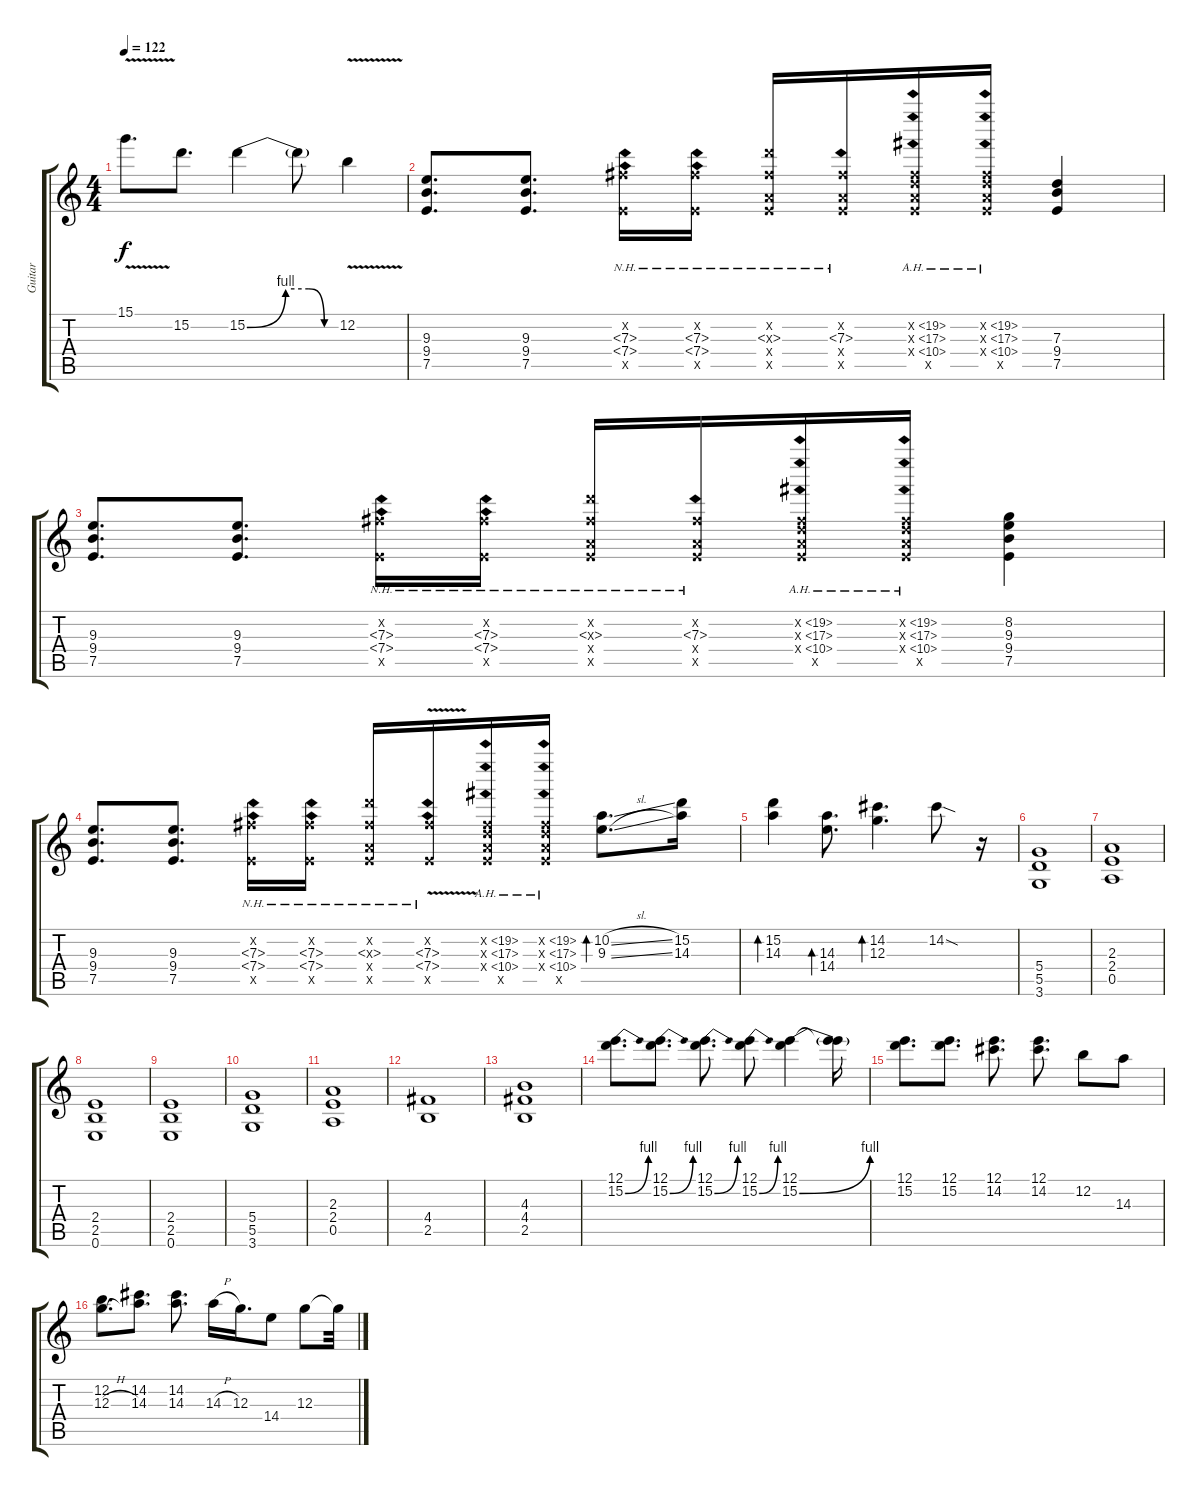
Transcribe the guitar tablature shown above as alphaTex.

\track ("Guitar" "Guitar") {instrument distortionguitar}
\staff {score tabs}
\tuning (E4 B3 G3 D3 A2 E2) {hide}
\ts (4 4)
\tempo 122
\clef g2
\ks c
15.1{v}.8{d dy f} 15.2.8{d} 15.2{be (custom 0 0 25 4 40 4 50 0 55 0 60 0)}.4 15.2{t}.8 12.2{v}.4 |
(9.3 9.4 7.5).8{d} (9.3 9.4 7.5).8{d} (7.2{x} 7.3{nh} 7.4{nh} 7.5{x}).16 (7.2{x} 7.3{nh} 7.4{nh} 7.5{x}).16 (7.2{x} 7.3{nh x} 7.4{x} 7.5{x}).16 (7.2{x} 7.3{nh} 7.4{x} 7.5{x}).16 (7.2{ah 12 x} 7.3{ah 10 x} 7.4{ah 3 x} 7.5{x}).16 (7.2{ah 12 x} 7.3{ah 10 x} 7.4{ah 3 x} 7.5{x}).16 (7.3 9.4 7.5).4 |
(9.3 9.4 7.5).8{d} (9.3 9.4 7.5).8{d} (7.2{x} 7.3{nh} 7.4{nh} 7.5{x}).16 (7.2{x} 7.3{nh} 7.4{nh} 7.5{x}).16 (7.2{x} 7.3{nh x} 7.4{x} 7.5{x}).16 (7.2{x} 7.3{nh} 7.4{x} 7.5{x}).16 (7.2{ah 12 x} 7.3{ah 10 x} 7.4{ah 3 x} 7.5{x}).16 (7.2{ah 12 x} 7.3{ah 10 x} 7.4{ah 3 x} 7.5{x}).16 (8.2 9.3 9.4 7.5).4 |
(9.3 9.4 7.5).8{d} (9.3 9.4 7.5).8{d} (7.2{x} 7.3{nh} 7.4{nh} 7.5{x}).16 (7.2{x} 7.3{nh} 7.4{nh} 7.5{x}).16 (7.2{x} 7.3{nh x} 7.4{x} 7.5{x}).16 (7.2{x} 7.3{nh} 7.4{nh v} 7.5{x}).16 (7.2{ah 12 x} 7.3{ah 10 x} 7.4{ah 3 x} 7.5{x}).16 (7.2{ah 12 x} 7.3{ah 10 x} 7.4{ah 3 x} 7.5{x}).16 (10.2{sl} 9.3{sl}).8{d bd 480} (15.2 14.3).16 |
(15.2 14.3).4{bd 480} (14.3 14.4).8{d bd 480} (14.2 12.3).4{d bd 480} 14.2{sod}.8 r.16 |
(5.4 5.5 3.6).1 |
(2.3 2.4 0.5).1 |
(2.4 2.5 0.6).1 |
(2.4 2.5 0.6).1 |
(5.4 5.5 3.6).1 |
(2.3 2.4 0.5).1 |
(4.4 2.5).1 |
(4.3 4.4 2.5).1 |
(12.1 15.2{be (bend 0 0 60 4)}).8{d} (12.1 15.2{be (bend 0 0 60 4)}).8{d} (12.1 15.2{be (bend 0 0 60 4)}).8{d} (12.1 15.2{be (bend 0 0 60 4)}).8 (12.1 15.2{be (bend 0 0 60 4)}).4 (12.1{t} 15.2{t}).16 |
(12.1 15.2).8{d} (12.1 15.2).8{d} (12.1 14.2).8{d} (12.1 14.2).8{d} 12.2.8 14.3.8 |
(12.2 12.3{h}).8{d} (14.2 14.3).8{d} (14.2 14.3).8{d} 14.3{h}.16 12.3.16{d} 14.4.8 12.3.8 12.3{t}.32
